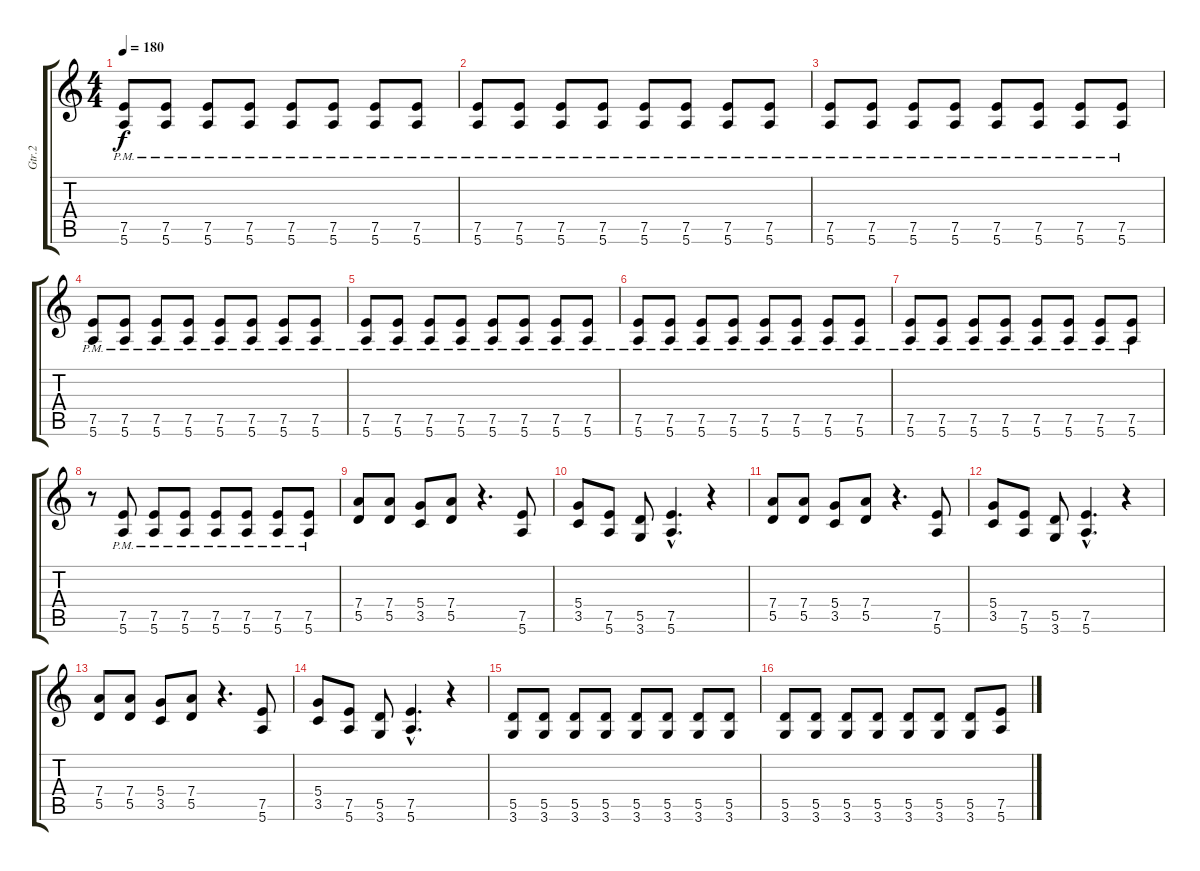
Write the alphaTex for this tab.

\track ("Gtr.2" "Gtr.2") {instrument overdrivenguitar}
\staff {score tabs}
\tuning (E4 B3 G3 D3 A2 E2) {hide}
\ts (4 4)
\tempo 180
\clef g2
\ks c
(7.5{pm} 5.6{pm}).8{dy f} (7.5{pm} 5.6{pm}).8 (7.5{pm} 5.6{pm}).8 (7.5{pm} 5.6{pm}).8 (7.5{pm} 5.6{pm}).8 (7.5{pm} 5.6{pm}).8 (7.5{pm} 5.6{pm}).8 (7.5{pm} 5.6{pm}).8 |
(7.5{pm} 5.6{pm}).8 (7.5{pm} 5.6{pm}).8 (7.5{pm} 5.6{pm}).8 (7.5{pm} 5.6{pm}).8 (7.5{pm} 5.6{pm}).8 (7.5{pm} 5.6{pm}).8 (7.5{pm} 5.6{pm}).8 (7.5{pm} 5.6{pm}).8 |
(7.5{pm} 5.6{pm}).8 (7.5{pm} 5.6{pm}).8 (7.5{pm} 5.6{pm}).8 (7.5{pm} 5.6{pm}).8 (7.5{pm} 5.6{pm}).8 (7.5{pm} 5.6{pm}).8 (7.5{pm} 5.6{pm}).8 (7.5{pm} 5.6{pm}).8 |
(7.5{pm} 5.6{pm}).8 (7.5{pm} 5.6{pm}).8 (7.5{pm} 5.6{pm}).8 (7.5{pm} 5.6{pm}).8 (7.5{pm} 5.6{pm}).8 (7.5{pm} 5.6{pm}).8 (7.5{pm} 5.6{pm}).8 (7.5{pm} 5.6{pm}).8 |
(7.5{pm} 5.6{pm}).8 (7.5{pm} 5.6{pm}).8 (7.5{pm} 5.6{pm}).8 (7.5{pm} 5.6{pm}).8 (7.5{pm} 5.6{pm}).8 (7.5{pm} 5.6{pm}).8 (7.5{pm} 5.6{pm}).8 (7.5{pm} 5.6{pm}).8 |
(7.5{pm} 5.6{pm}).8 (7.5{pm} 5.6{pm}).8 (7.5{pm} 5.6{pm}).8 (7.5{pm} 5.6{pm}).8 (7.5{pm} 5.6{pm}).8 (7.5{pm} 5.6{pm}).8 (7.5{pm} 5.6{pm}).8 (7.5{pm} 5.6{pm}).8 |
(7.5{pm} 5.6{pm}).8 (7.5{pm} 5.6{pm}).8 (7.5{pm} 5.6{pm}).8 (7.5{pm} 5.6{pm}).8 (7.5{pm} 5.6{pm}).8 (7.5{pm} 5.6{pm}).8 (7.5{pm} 5.6{pm}).8 (7.5{pm} 5.6{pm}).8 |
r.8 (7.5{pm} 5.6{pm}).8 (7.5{pm} 5.6{pm}).8 (7.5{pm} 5.6{pm}).8 (7.5{pm} 5.6{pm}).8 (7.5{pm} 5.6{pm}).8 (7.5{pm} 5.6{pm}).8 (7.5{pm} 5.6{pm}).8 |
(7.4 5.5).8 (7.4 5.5).8 (5.4 3.5).8 (7.4 5.5).8 r.4{d} (7.5 5.6).8 |
(5.4 3.5).8 (7.5 5.6).8 (5.5 3.6).8 (7.5{hac} 5.6{hac}).4{d} r.4 |
(7.4 5.5).8 (7.4 5.5).8 (5.4 3.5).8 (7.4 5.5).8 r.4{d} (7.5 5.6).8 |
(5.4 3.5).8 (7.5 5.6).8 (5.5 3.6).8 (7.5{hac} 5.6{hac}).4{d} r.4 |
(7.4 5.5).8 (7.4 5.5).8 (5.4 3.5).8 (7.4 5.5).8 r.4{d} (7.5 5.6).8 |
(5.4 3.5).8 (7.5 5.6).8 (5.5 3.6).8 (7.5{hac} 5.6{hac}).4{d} r.4 |
(5.5 3.6).8 (5.5 3.6).8 (5.5 3.6).8 (5.5 3.6).8 (5.5 3.6).8 (5.5 3.6).8 (5.5 3.6).8 (5.5 3.6).8 |
(5.5 3.6).8 (5.5 3.6).8 (5.5 3.6).8 (5.5 3.6).8 (5.5 3.6).8 (5.5 3.6).8 (5.5 3.6).8 (7.5 5.6).8
